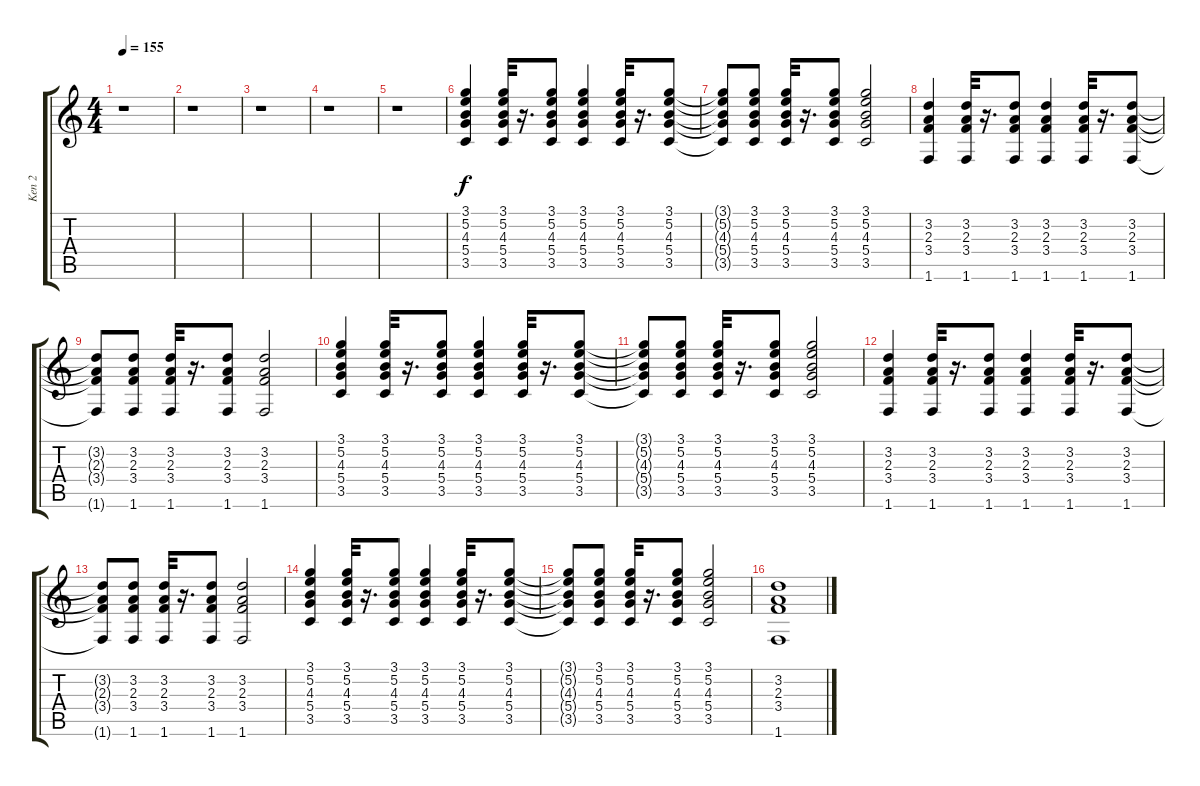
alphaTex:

\track ("Ken 2" "Ken 2") {instrument distortionguitar}
\staff {score tabs}
\tuning (E4 B3 G3 D3 A2 E2) {hide}
\ts (4 4)
\tempo 155
\clef g2
\ks c
r.1{dy f} |
r.1 |
r.1 |
r.1 |
r.1 |
(3.1 5.2 4.3 5.4 3.5).4 (3.1 5.2 4.3 5.4 3.5).32 r.16{d} (3.1 5.2 4.3 5.4 3.5).8 (3.1 5.2 4.3 5.4 3.5).4 (3.1 5.2 4.3 5.4 3.5).32 r.16{d} (3.1 5.2 4.3 5.4 3.5).8 |
(3.1{t} 5.2{t} 4.3{t} 5.4{t} 3.5{t}).8 (3.1 5.2 4.3 5.4 3.5).8 (3.1 5.2 4.3 5.4 3.5).32 r.16{d} (3.1 5.2 4.3 5.4 3.5).8 (3.1 5.2 4.3 5.4 3.5).2 |
(3.2 2.3 3.4 1.6).4 (3.2 2.3 3.4 1.6).32 r.16{d} (3.2 2.3 3.4 1.6).8 (3.2 2.3 3.4 1.6).4 (3.2 2.3 3.4 1.6).32 r.16{d} (3.2 2.3 3.4 1.6).8 |
(3.2{t} 2.3{t} 3.4{t} 1.6{t}).8 (3.2 2.3 3.4 1.6).8 (3.2 2.3 3.4 1.6).32 r.16{d} (3.2 2.3 3.4 1.6).8 (3.2 2.3 3.4 1.6).2 |
(3.1 5.2 4.3 5.4 3.5).4 (3.1 5.2 4.3 5.4 3.5).32 r.16{d} (3.1 5.2 4.3 5.4 3.5).8 (3.1 5.2 4.3 5.4 3.5).4 (3.1 5.2 4.3 5.4 3.5).32 r.16{d} (3.1 5.2 4.3 5.4 3.5).8 |
(3.1{t} 5.2{t} 4.3{t} 5.4{t} 3.5{t}).8 (3.1 5.2 4.3 5.4 3.5).8 (3.1 5.2 4.3 5.4 3.5).32 r.16{d} (3.1 5.2 4.3 5.4 3.5).8 (3.1 5.2 4.3 5.4 3.5).2 |
(3.2 2.3 3.4 1.6).4 (3.2 2.3 3.4 1.6).32 r.16{d} (3.2 2.3 3.4 1.6).8 (3.2 2.3 3.4 1.6).4 (3.2 2.3 3.4 1.6).32 r.16{d} (3.2 2.3 3.4 1.6).8 |
(3.2{t} 2.3{t} 3.4{t} 1.6{t}).8 (3.2 2.3 3.4 1.6).8 (3.2 2.3 3.4 1.6).32 r.16{d} (3.2 2.3 3.4 1.6).8 (3.2 2.3 3.4 1.6).2 |
(3.1 5.2 4.3 5.4 3.5).4 (3.1 5.2 4.3 5.4 3.5).32 r.16{d} (3.1 5.2 4.3 5.4 3.5).8 (3.1 5.2 4.3 5.4 3.5).4 (3.1 5.2 4.3 5.4 3.5).32 r.16{d} (3.1 5.2 4.3 5.4 3.5).8 |
(3.1{t} 5.2{t} 4.3{t} 5.4{t} 3.5{t}).8 (3.1 5.2 4.3 5.4 3.5).8 (3.1 5.2 4.3 5.4 3.5).32 r.16{d} (3.1 5.2 4.3 5.4 3.5).8 (3.1 5.2 4.3 5.4 3.5).2 |
(3.2 2.3 3.4 1.6).1
